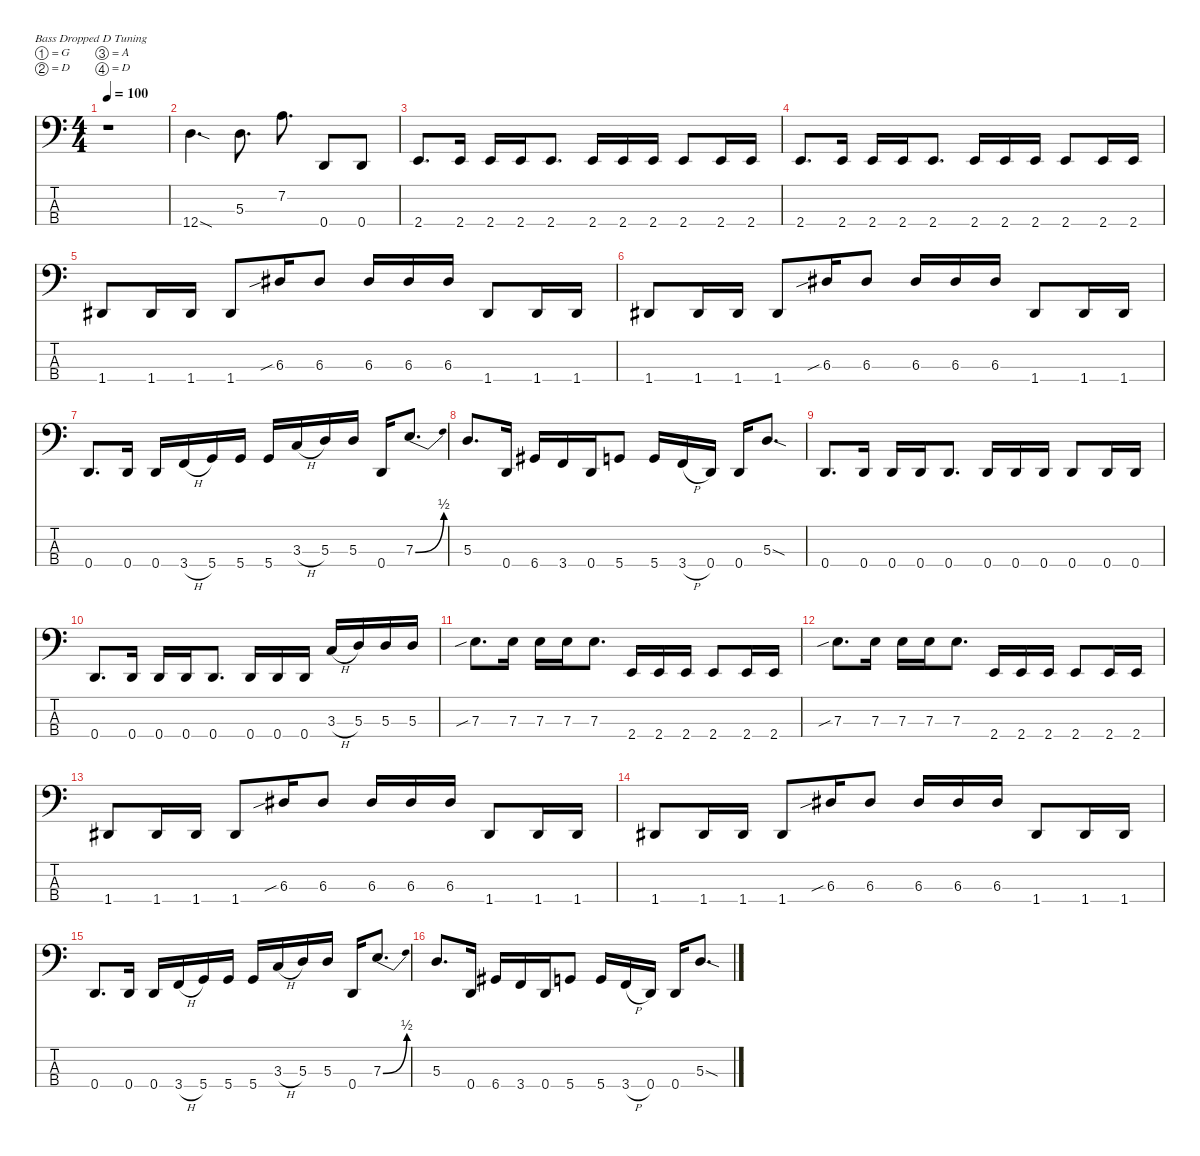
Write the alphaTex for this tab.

\defaultSystemsLayout 4
\hideDynamics
\bracketExtendMode nobrackets
\singleTrackTrackNamePolicy hidden
\multiTrackTrackNamePolicy hidden
\firstSystemTrackNameMode fullname
\firstSystemTrackNameOrientation horizontal
\otherSystemsTrackNameOrientation horizontal
\track ("Bass Guitar" "el.bs.") {instrument electricbassfinger}
\staff {score tabs}
\tuning (G2 D2 A1 D1)
\ts (4 4)
\beaming (8 2 2 2 2)
\tempo 100
\clef f4
\ks c
r.1{dy f instrument electricbassfinger beam Down} |
12.4{sod}.4{d beam Down} 5.3.8{d beam Down} 7.2.8{d beam Down} 0.4.8{beam Up} 0.4.8{beam Up} |
2.4.8{d beam Up} 2.4.16{beam Up} 2.4.16{beam Up} 2.4.16{beam Up} 2.4.8{d beam Up} 2.4.16{beam Up} 2.4.16{beam Up} 2.4.16{beam Up} 2.4.8{beam Up} 2.4.16{beam Up} 2.4.16{beam Up} |
2.4.8{d beam Up} 2.4.16{beam Up} 2.4.16{beam Up} 2.4.16{beam Up} 2.4.8{d beam Up} 2.4.16{beam Up} 2.4.16{beam Up} 2.4.16{beam Up} 2.4.8{beam Up} 2.4.16{beam Up} 2.4.16{beam Up} |
1.4{acc #}.8{beam Up} 1.4{acc #}.16{beam Up} 1.4{acc #}.16{beam Up} 1.4{acc #}.8{beam Up} 6.3{sib acc #}.16{beam Up} 6.3{acc #}.8{beam Up} 6.3{acc #}.16{beam Up} 6.3{acc #}.16{beam Up} 6.3{acc #}.16{beam Up} 1.4{acc #}.8{beam Up} 1.4{acc #}.16{beam Up} 1.4{acc #}.16{beam Up} |
1.4{acc #}.8{beam Up} 1.4{acc #}.16{beam Up} 1.4{acc #}.16{beam Up} 1.4{acc #}.8{beam Up} 6.3{sib acc #}.16{beam Up} 6.3{acc #}.8{beam Up} 6.3{acc #}.16{beam Up} 6.3{acc #}.16{beam Up} 6.3{acc #}.16{beam Up} 1.4{acc #}.8{beam Up} 1.4{acc #}.16{beam Up} 1.4{acc #}.16{beam Up} |
0.4.8{d beam Up} 0.4.16{beam Up} 0.4.16{beam Up} 3.4{h}.16{beam Up} 5.4.16{beam Up} 5.4.16{beam Up} 5.4.16{beam Up} 3.3{h}.16{beam Up} 5.3.16{beam Up} 5.3.16{beam Up} 0.4.16{beam Up} 7.3{be (bend 0 0 15 2)}.8{d beam Up} |
5.3.8{d beam Up} 0.4.16{beam Up} 6.4{acc #}.16{beam Up} 3.4.16{beam Up} 0.4.16{beam Up} 5.4.8{beam Up} 5.4.16{beam Up} 3.4{h}.16{beam Up} 0.4.16{beam Up} 0.4.16{beam Up} 5.3{sod}.8{d beam Up} |
0.4.8{d beam Up} 0.4.16{beam Up} 0.4.16{beam Up} 0.4.16{beam Up} 0.4.8{d beam Up} 0.4.16{beam Up} 0.4.16{beam Up} 0.4.16{beam Up} 0.4.8{beam Up} 0.4.16{beam Up} 0.4.16{beam Up} |
0.4.8{d beam Up} 0.4.16{beam Up} 0.4.16{beam Up} 0.4.16{beam Up} 0.4.8{d beam Up} 0.4.16{beam Up} 0.4.16{beam Up} 0.4.16{beam Up} 3.3{h}.16{beam Up} 5.3.16{beam Up} 5.3.16{beam Up} 5.3.16{beam Up} |
7.3{sib}.8{d beam Down} 7.3.16{beam Down} 7.3.16{beam Down} 7.3.16{beam Down} 7.3.8{d beam Down} 2.4.16{beam Up} 2.4.16{beam Up} 2.4.16{beam Up} 2.4.8{beam Up} 2.4.16{beam Up} 2.4.16{beam Up} |
7.3{sib}.8{d beam Down} 7.3.16{beam Down} 7.3.16{beam Down} 7.3.16{beam Down} 7.3.8{d beam Down} 2.4.16{beam Up} 2.4.16{beam Up} 2.4.16{beam Up} 2.4.8{beam Up} 2.4.16{beam Up} 2.4.16{beam Up} |
1.4{acc #}.8{beam Up} 1.4{acc #}.16{beam Up} 1.4{acc #}.16{beam Up} 1.4{acc #}.8{beam Up} 6.3{sib acc #}.16{beam Up} 6.3{acc #}.8{beam Up} 6.3{acc #}.16{beam Up} 6.3{acc #}.16{beam Up} 6.3{acc #}.16{beam Up} 1.4{acc #}.8{beam Up} 1.4{acc #}.16{beam Up} 1.4{acc #}.16{beam Up} |
1.4{acc #}.8{beam Up} 1.4{acc #}.16{beam Up} 1.4{acc #}.16{beam Up} 1.4{acc #}.8{beam Up} 6.3{sib acc #}.16{beam Up} 6.3{acc #}.8{beam Up} 6.3{acc #}.16{beam Up} 6.3{acc #}.16{beam Up} 6.3{acc #}.16{beam Up} 1.4{acc #}.8{beam Up} 1.4{acc #}.16{beam Up} 1.4{acc #}.16{beam Up} |
0.4.8{d beam Up} 0.4.16{beam Up} 0.4.16{beam Up} 3.4{h}.16{beam Up} 5.4.16{beam Up} 5.4.16{beam Up} 5.4.16{beam Up} 3.3{h}.16{beam Up} 5.3.16{beam Up} 5.3.16{beam Up} 0.4.16{beam Up} 7.3{be (bend 0 0 15 2)}.8{d beam Up} |
5.3.8{d beam Up} 0.4.16{beam Up} 6.4{acc #}.16{beam Up} 3.4.16{beam Up} 0.4.16{beam Up} 5.4.8{beam Up} 5.4.16{beam Up} 3.4{h}.16{beam Up} 0.4.16{beam Up} 0.4.16{beam Up} 5.3{sod}.8{d beam Up}
